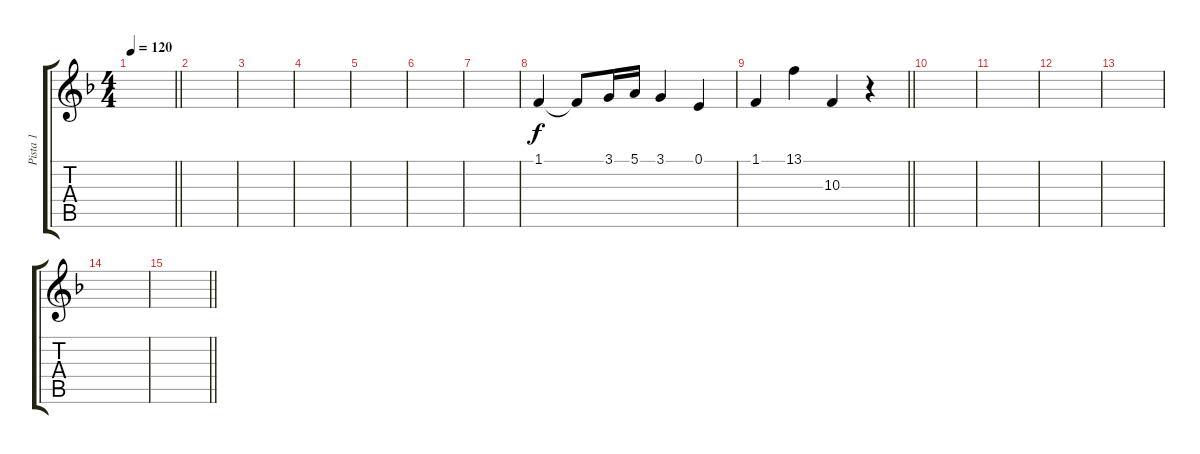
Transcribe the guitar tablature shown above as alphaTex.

\track ("Pista 1" "Pista 1") {instrument flute}
\staff {score tabs}
\tuning (E4 B3 G3 D3 A2 E2) {hide}
\ts (4 4)
\tempo 120
\clef g2
\barLineRight lightlight
\ks dminor
|
|
|
|
|
|
|
1.1.4{volume 8 balance 12 instrument flute} 1.1{t}.8 3.1.16 5.1.16 3.1.4 0.1.4 |
\barLineRight lightlight
1.1.4 13.1.4 10.3.4 r.4 |
|
|
|
|
|
\barLineRight lightlight
